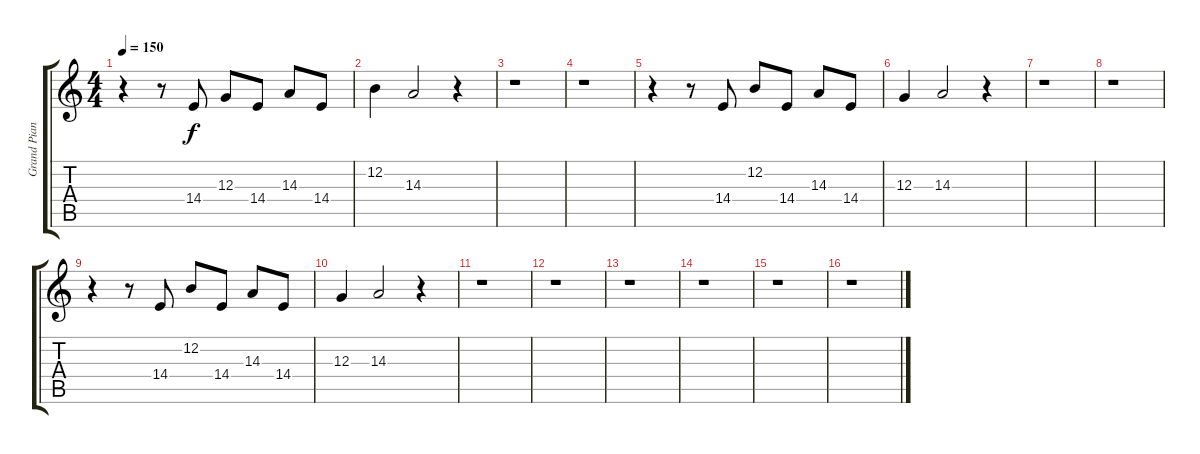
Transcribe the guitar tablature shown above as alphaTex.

\track ("Grand Piano" "Grand Pian") {instrument acousticgrandpiano}
\staff {score tabs}
\tuning (E4 B3 G3 D3 A2 E2) {hide}
\ts (4 4)
\tempo 150
\clef g2
\ks c
r.4{dy f} r.8 14.4.8 12.3.8 14.4.8 14.3.8 14.4.8 |
12.2.4 14.3.2 r.4 |
r.1 |
r.1 |
r.4 r.8 14.4.8 12.2.8 14.4.8 14.3.8 14.4.8 |
12.3.4 14.3.2 r.4 |
r.1 |
r.1 |
r.4 r.8 14.4.8 12.2.8 14.4.8 14.3.8 14.4.8 |
12.3.4 14.3.2 r.4 |
r.1 |
r.1 |
r.1 |
r.1 |
r.1 |
r.1
